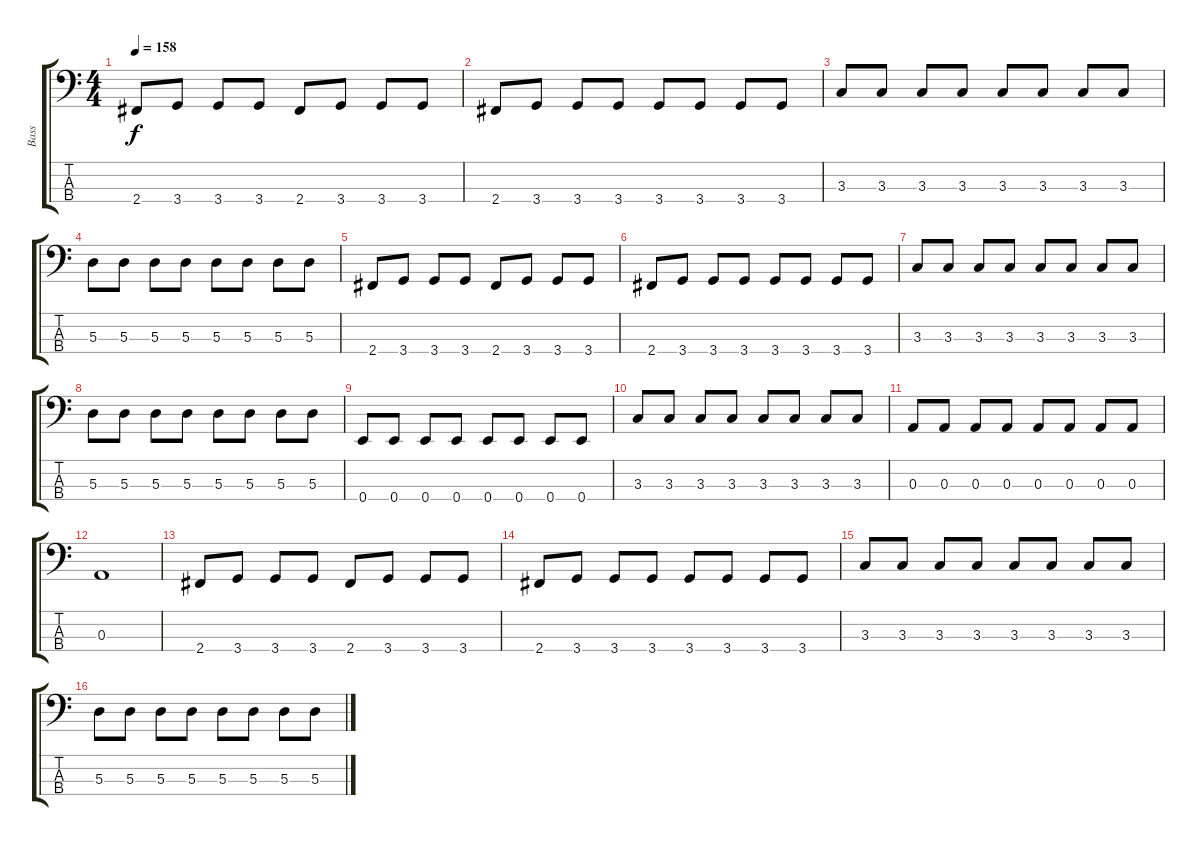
\track ("Bass" "Bass") {instrument electricbassfinger}
\staff {score tabs}
\tuning (G2 D2 A1 E1) {hide}
\ts (4 4)
\tempo 158
\clef f4
\ks c
2.4.8{dy f} 3.4.8 3.4.8 3.4.8 2.4.8 3.4.8 3.4.8 3.4.8 |
2.4.8 3.4.8 3.4.8 3.4.8 3.4.8 3.4.8 3.4.8 3.4.8 |
3.3.8 3.3.8 3.3.8 3.3.8 3.3.8 3.3.8 3.3.8 3.3.8 |
5.3.8 5.3.8 5.3.8 5.3.8 5.3.8 5.3.8 5.3.8 5.3.8 |
2.4.8 3.4.8 3.4.8 3.4.8 2.4.8 3.4.8 3.4.8 3.4.8 |
2.4.8 3.4.8 3.4.8 3.4.8 3.4.8 3.4.8 3.4.8 3.4.8 |
3.3.8 3.3.8 3.3.8 3.3.8 3.3.8 3.3.8 3.3.8 3.3.8 |
5.3.8 5.3.8 5.3.8 5.3.8 5.3.8 5.3.8 5.3.8 5.3.8 |
0.4.8 0.4.8 0.4.8 0.4.8 0.4.8 0.4.8 0.4.8 0.4.8 |
3.3.8 3.3.8 3.3.8 3.3.8 3.3.8 3.3.8 3.3.8 3.3.8 |
0.3.8 0.3.8 0.3.8 0.3.8 0.3.8 0.3.8 0.3.8 0.3.8 |
0.3.1 |
2.4.8 3.4.8 3.4.8 3.4.8 2.4.8 3.4.8 3.4.8 3.4.8 |
2.4.8 3.4.8 3.4.8 3.4.8 3.4.8 3.4.8 3.4.8 3.4.8 |
3.3.8 3.3.8 3.3.8 3.3.8 3.3.8 3.3.8 3.3.8 3.3.8 |
5.3.8 5.3.8 5.3.8 5.3.8 5.3.8 5.3.8 5.3.8 5.3.8
